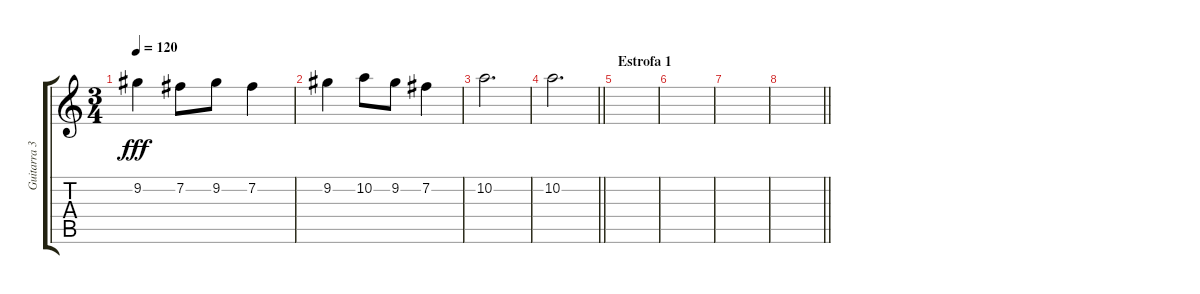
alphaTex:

\track ("Guitarra 3" "Guitarra 3") {instrument overdrivenguitar}
\staff {score tabs}
\tuning (E4 B3 G3 D3 A2 E2) {hide}
\ts (3 4)
\tempo 120
\clef g2
\ks c
9.2.4{dy fff} 7.2.8 9.2.8 7.2.4 |
9.2.4 10.2.8 9.2.8 7.2.4 |
10.2.2{d} |
\barLineRight lightlight
10.2.2{d} |
\section ("" "Estrofa 1")
|
|
|
\barLineRight lightlight
